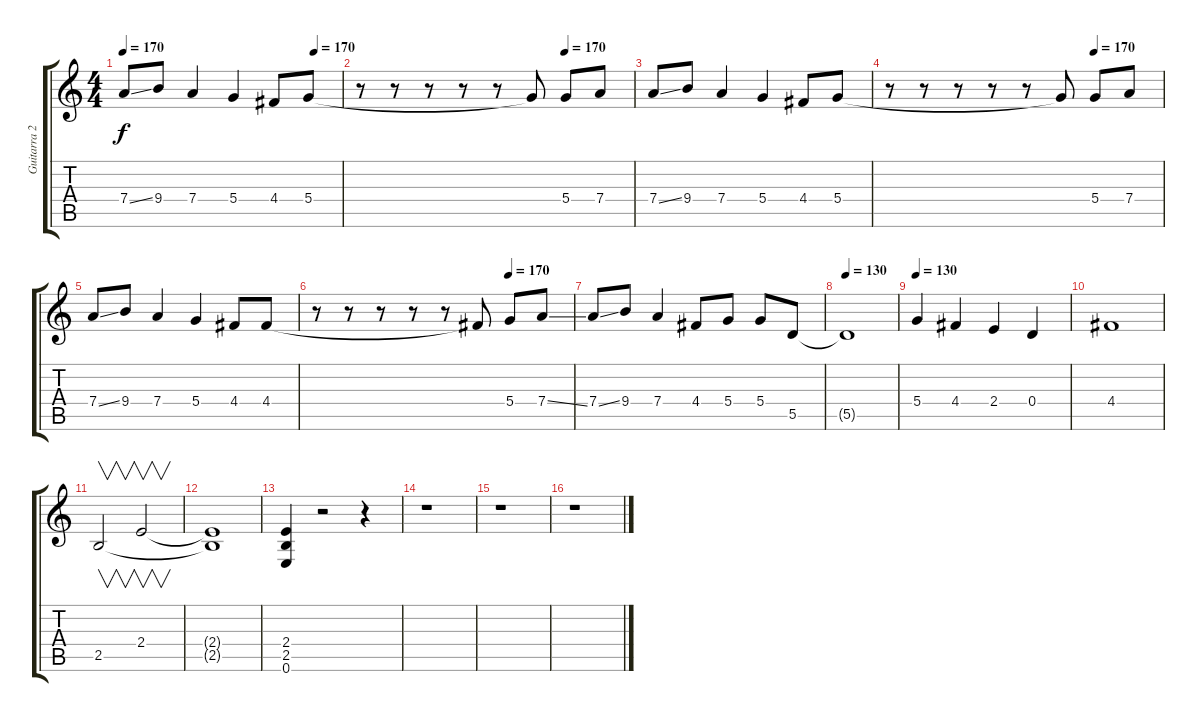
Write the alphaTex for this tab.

\track ("Guitarra 2" "Guitarra 2") {instrument distortionguitar}
\staff {score tabs}
\tuning (E4 B3 G3 D3 A2 E2) {hide}
\ts (4 4)
\tempo 170
\tempo (170 0.875)
\clef g2
\ks c
7.4{ss}.8{dy f} 9.4.8 7.4.4 5.4.4 4.4.8 5.4.8 |
\tempo (170 0.75)
r.8 r.8 r.8 r.8 r.8 5.4{t}.8 5.4.8{instrument distortionguitar} 7.4.8 |
7.4{ss}.8 9.4.8 7.4.4 5.4.4 4.4.8 5.4.8 |
\tempo (170 0.75)
r.8 r.8 r.8 r.8 r.8 5.4{t}.8 5.4.8{instrument distortionguitar} 7.4.8 |
7.4{ss}.8 9.4.8 7.4.4 5.4.4 4.4.8 4.4.8 |
\tempo (170 0.75)
r.8 r.8 r.8 r.8 r.8 4.4{t}.8 5.4.8{instrument distortionguitar} 7.4{ss}.8 |
7.4{ss}.8 9.4.8 7.4.4 4.4.8 5.4.8 5.4.8 5.5.8 |
\tempo 130
5.5{t}.1 |
\tempo 130
5.4.4 4.4.4 2.4.4 0.4.4 |
4.4.1 |
2.5.2{v} 2.4.2{v} |
(2.4{t} 2.5{t}).1 |
(2.4 2.5 0.6).4 r.2 r.4 |
r.1 |
r.1 |
r.1
